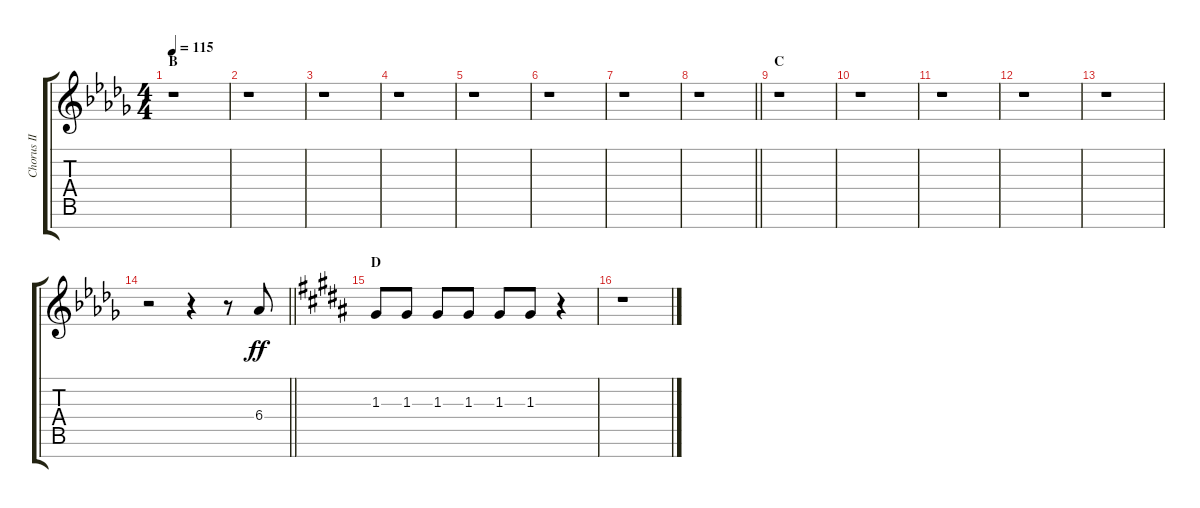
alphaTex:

\track ("Chorus II" "Chorus II") {instrument voiceoohs}
\staff {score tabs}
\tuning (E5 B4 G4 D4 A3 E3 B2) {hide}
\ts (4 4)
\section ("" "B")
\tempo 115
\clef g2
\ks db
r.1{dy ff} |
r.1 |
r.1 |
r.1 |
r.1 |
r.1 |
r.1 |
\barLineRight lightlight
r.1 |
\section ("" "C")
r.1 |
r.1 |
r.1 |
r.1 |
r.1 |
\barLineRight lightlight
r.2 r.4 r.8 6.4.8 |
\section ("" "D")
\ks b
1.3.8 1.3.8 1.3.8 1.3.8 1.3.8 1.3.8 r.4 |
r.1
